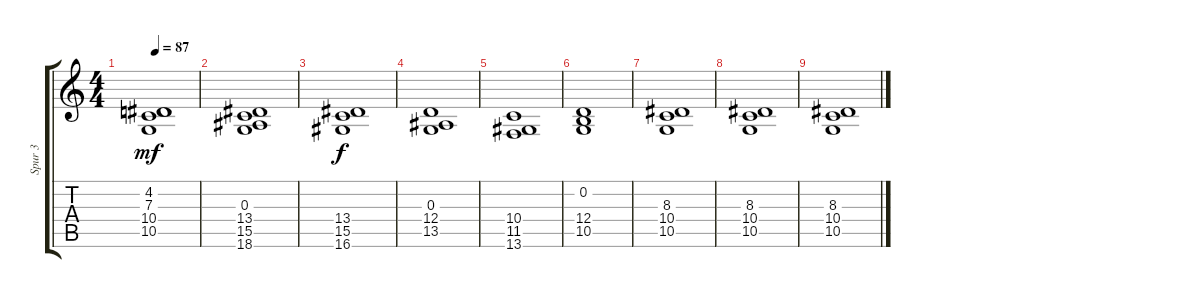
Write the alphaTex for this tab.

\track ("Spur 3" "Spur 3") {instrument synthstrings1}
\staff {score tabs}
\tuning (E4 B3 G3 D3 A2 E2) {hide}
\ts (4 4)
\tempo 87
\clef g2
\ks c
(4.2 7.3 10.4 10.5).1{dy mf} |
(0.3 13.4 15.5 18.6).1 |
(13.4 15.5 16.6).1{dy f} |
(0.3 12.4 13.5).1 |
(10.4 11.5 13.6).1 |
(0.2 12.4 10.5).1 |
(8.3 10.4 10.5).1 |
(8.3 10.4 10.5).1 |
(8.3 10.4 10.5).1
